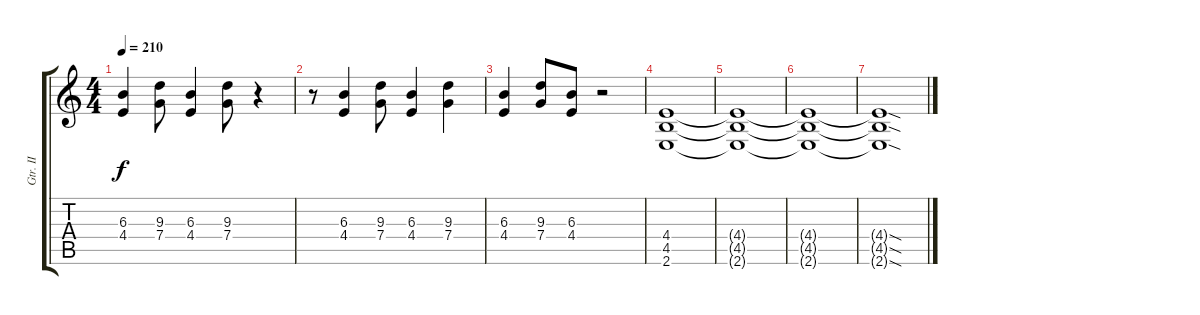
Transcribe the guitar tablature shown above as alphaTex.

\track ("Gtr. II" "Gtr. II") {instrument overdrivenguitar}
\staff {score tabs}
\tuning (D4 A3 F3 C3 G2 D2) {hide}
\ts (4 4)
\tempo 210
\clef g2
\ks c
(6.3 4.4).4{dy f} (9.3 7.4).8 (6.3 4.4).4 (9.3 7.4).8 r.4 |
r.8 (6.3 4.4).4 (9.3 7.4).8 (6.3 4.4).4 (9.3 7.4).4 |
(6.3 4.4).4 (9.3 7.4).8 (6.3 4.4).8 r.2 |
(4.4 4.5 2.6).1 |
(4.4{t} 4.5{t} 2.6{t}).1 |
(4.4{t} 4.5{t} 2.6{t}).1 |
(4.4{sod t} 4.5{sod t} 2.6{sod t}).1
